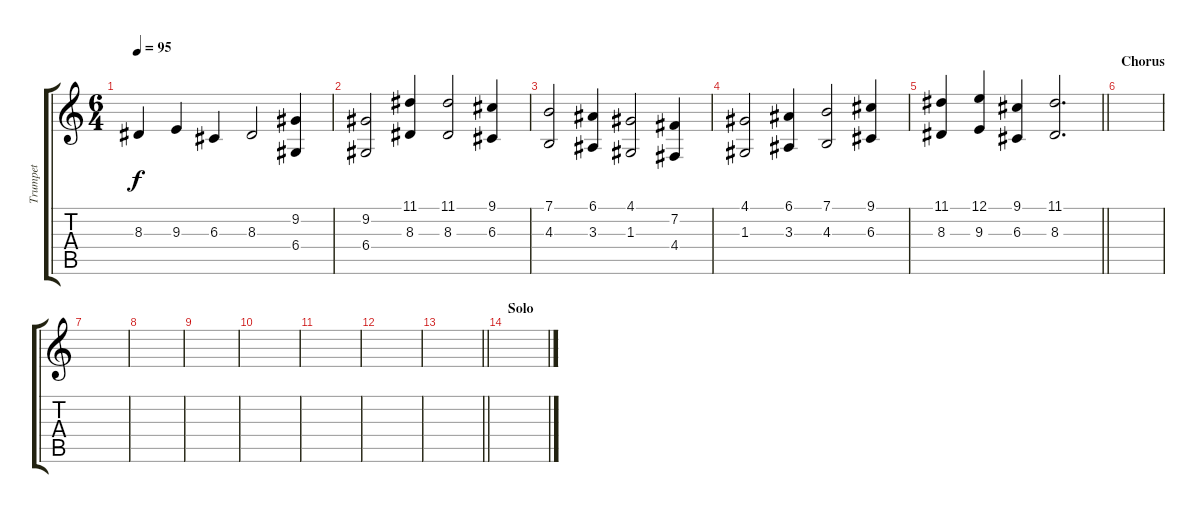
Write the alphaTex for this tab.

\track ("Trumpet" "Trumpet") {instrument trumpet}
\staff {score tabs}
\tuning (E4 B3 G3 D3 A2 E2) {hide}
\ts (6 4)
\tempo 95
\clef g2
\ks c
8.3.4{dy f} 9.3.4 6.3.4 8.3.2 (9.2 6.4).4 |
(9.2 6.4).2 (11.1 8.3).4 (11.1 8.3).2 (9.1 6.3).4 |
(7.1 4.3).2 (6.1 3.3).4 (4.1 1.3).2 (7.2 4.4).4 |
(4.1 1.3).2 (6.1 3.3).4 (7.1 4.3).2 (9.1 6.3).4 |
\barLineRight lightlight
(11.1 8.3).4 (12.1 9.3).4 (9.1 6.3).4 (11.1 8.3).2{d} |
\section ("" "Chorus")
|
|
|
|
|
|
|
\barLineRight lightlight
|
\section ("" "Solo")
